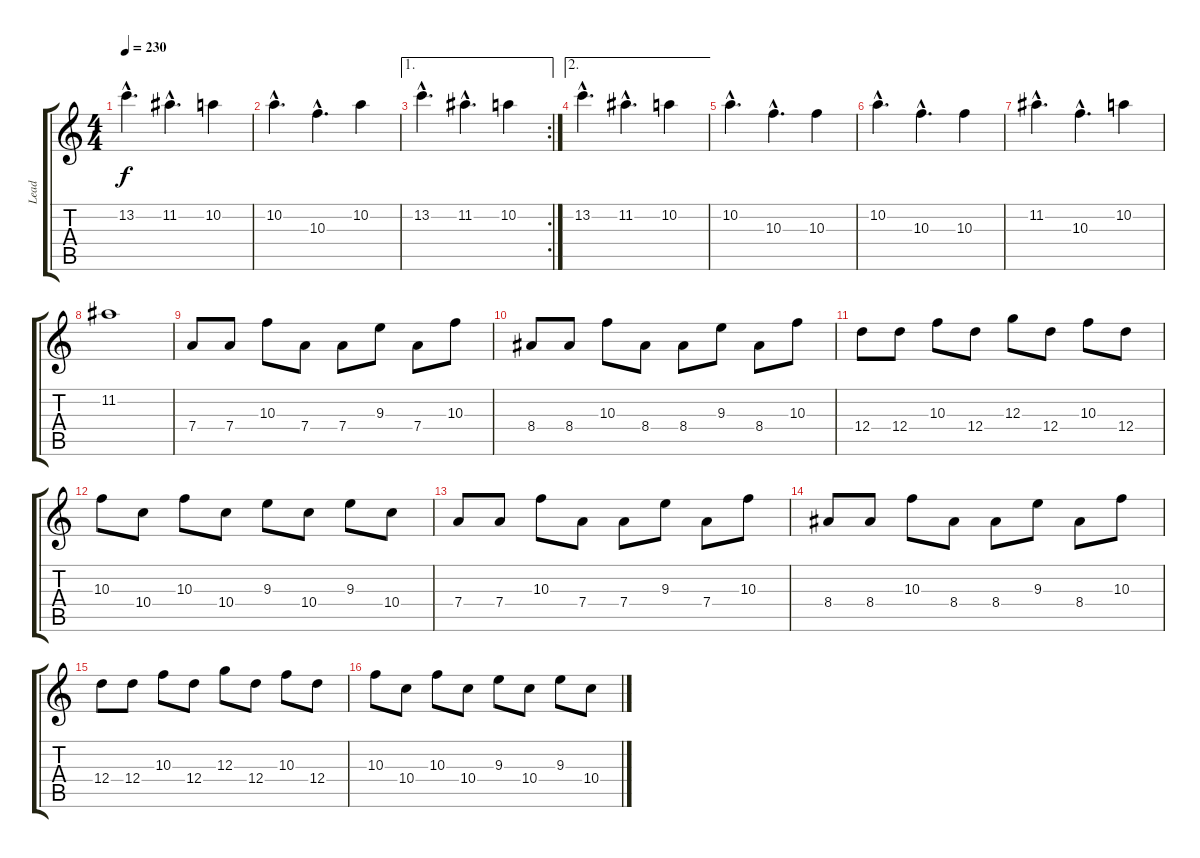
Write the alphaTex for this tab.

\track ("Lead" "Lead") {instrument overdrivenguitar}
\staff {score tabs}
\tuning (E4 B3 G3 D3 A2 E2) {hide}
\ts (4 4)
\tempo 230
\clef g2
\ks c
13.2{hac}.4{d dy f} 11.2{hac}.4{d} 10.2.4 |
10.2{hac}.4{d} 10.3{hac}.4{d} 10.2.4 |
\ae 1
\rc 2
13.2{hac}.4{d} 11.2{hac}.4{d} 10.2.4 |
\ae 2
13.2{hac}.4{d} 11.2{hac}.4{d} 10.2.4 |
10.2{hac}.4{d} 10.3{hac}.4{d} 10.3.4 |
10.2{hac}.4{d} 10.3{hac}.4{d} 10.3.4 |
11.2{hac}.4{d} 10.3{hac}.4{d} 10.2.4 |
11.2.1 |
7.4.8 7.4.8 10.3.8 7.4.8 7.4.8 9.3.8 7.4.8 10.3.8 |
8.4.8 8.4.8 10.3.8 8.4.8 8.4.8 9.3.8 8.4.8 10.3.8 |
12.4.8 12.4.8 10.3.8 12.4.8 12.3.8 12.4.8 10.3.8 12.4.8 |
10.3.8 10.4.8 10.3.8 10.4.8 9.3.8 10.4.8 9.3.8 10.4.8 |
7.4.8 7.4.8 10.3.8 7.4.8 7.4.8 9.3.8 7.4.8 10.3.8 |
8.4.8 8.4.8 10.3.8 8.4.8 8.4.8 9.3.8 8.4.8 10.3.8 |
12.4.8 12.4.8 10.3.8 12.4.8 12.3.8 12.4.8 10.3.8 12.4.8 |
10.3.8 10.4.8 10.3.8 10.4.8 9.3.8 10.4.8 9.3.8 10.4.8
